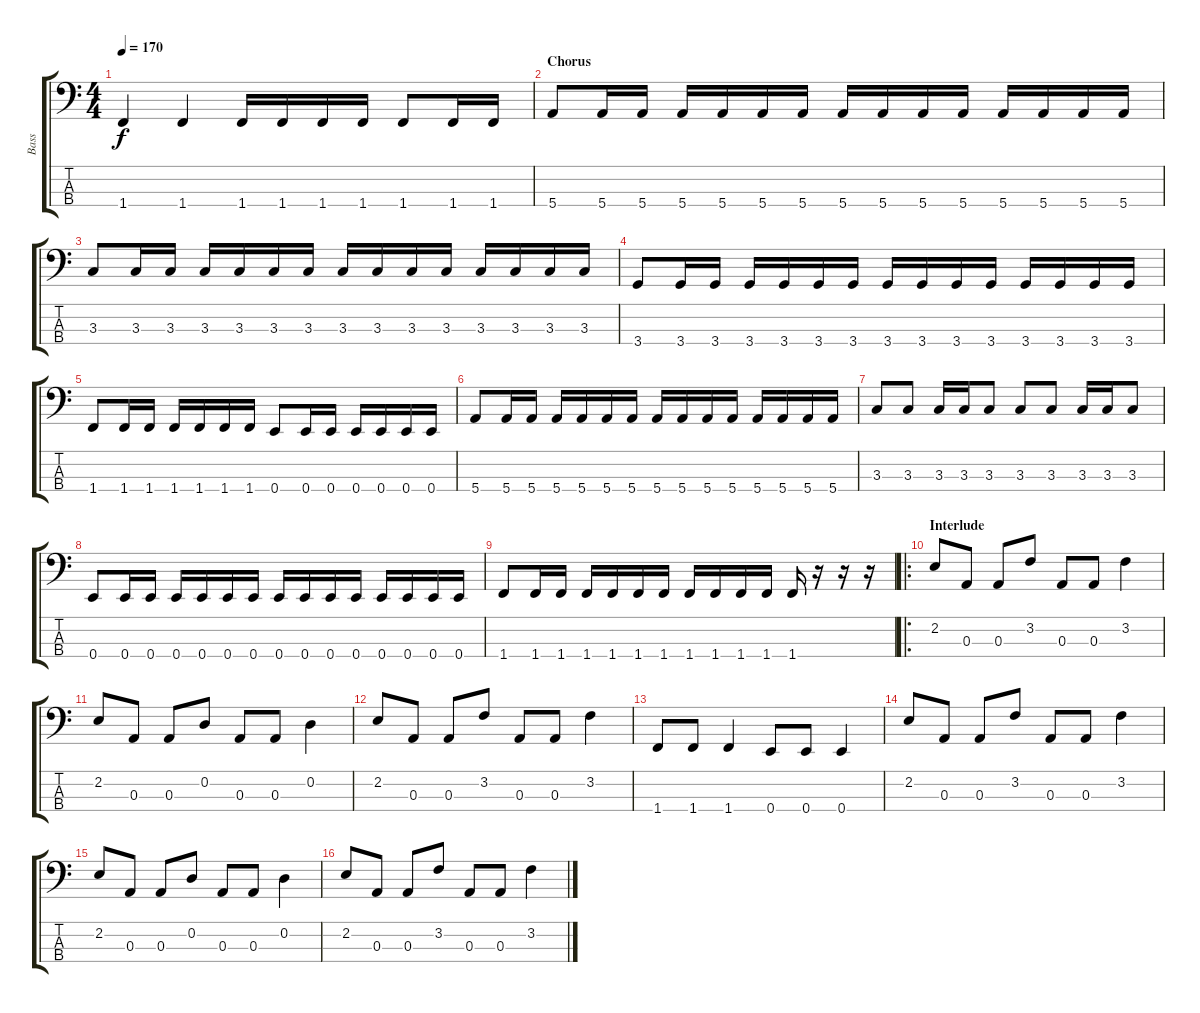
\track ("Bass" "Bass") {instrument electricbasspick}
\staff {score tabs}
\tuning (G2 D2 A1 E1) {hide}
\ts (4 4)
\tempo 170
\clef f4
\ks c
1.4.4{dy f} 1.4.4 1.4.16 1.4.16 1.4.16 1.4.16 1.4.8 1.4.16 1.4.16 |
\section ("" "Chorus")
5.4.8 5.4.16 5.4.16 5.4.16 5.4.16 5.4.16 5.4.16 5.4.16 5.4.16 5.4.16 5.4.16 5.4.16 5.4.16 5.4.16 5.4.16 |
3.3.8 3.3.16 3.3.16 3.3.16 3.3.16 3.3.16 3.3.16 3.3.16 3.3.16 3.3.16 3.3.16 3.3.16 3.3.16 3.3.16 3.3.16 |
3.4.8 3.4.16 3.4.16 3.4.16 3.4.16 3.4.16 3.4.16 3.4.16 3.4.16 3.4.16 3.4.16 3.4.16 3.4.16 3.4.16 3.4.16 |
1.4.8 1.4.16 1.4.16 1.4.16 1.4.16 1.4.16 1.4.16 0.4.8 0.4.16 0.4.16 0.4.16 0.4.16 0.4.16 0.4.16 |
5.4.8 5.4.16 5.4.16 5.4.16 5.4.16 5.4.16 5.4.16 5.4.16 5.4.16 5.4.16 5.4.16 5.4.16 5.4.16 5.4.16 5.4.16 |
3.3.8 3.3.8 3.3.16 3.3.16 3.3.8 3.3.8 3.3.8 3.3.16 3.3.16 3.3.8 |
0.4.8 0.4.16 0.4.16 0.4.16 0.4.16 0.4.16 0.4.16 0.4.16 0.4.16 0.4.16 0.4.16 0.4.16 0.4.16 0.4.16 0.4.16 |
1.4.8 1.4.16 1.4.16 1.4.16 1.4.16 1.4.16 1.4.16 1.4.16 1.4.16 1.4.16 1.4.16 1.4.16 r.16 r.16 r.16 |
\ro
\section ("" "Interlude")
2.2.8 0.3.8 0.3.8 3.2.8 0.3.8 0.3.8 3.2.4 |
2.2.8 0.3.8 0.3.8 0.2.8 0.3.8 0.3.8 0.2.4 |
2.2.8 0.3.8 0.3.8 3.2.8 0.3.8 0.3.8 3.2.4 |
1.4.8 1.4.8 1.4.4 0.4.8 0.4.8 0.4.4 |
2.2.8 0.3.8 0.3.8 3.2.8 0.3.8 0.3.8 3.2.4 |
2.2.8 0.3.8 0.3.8 0.2.8 0.3.8 0.3.8 0.2.4 |
2.2.8 0.3.8 0.3.8 3.2.8 0.3.8 0.3.8 3.2.4
